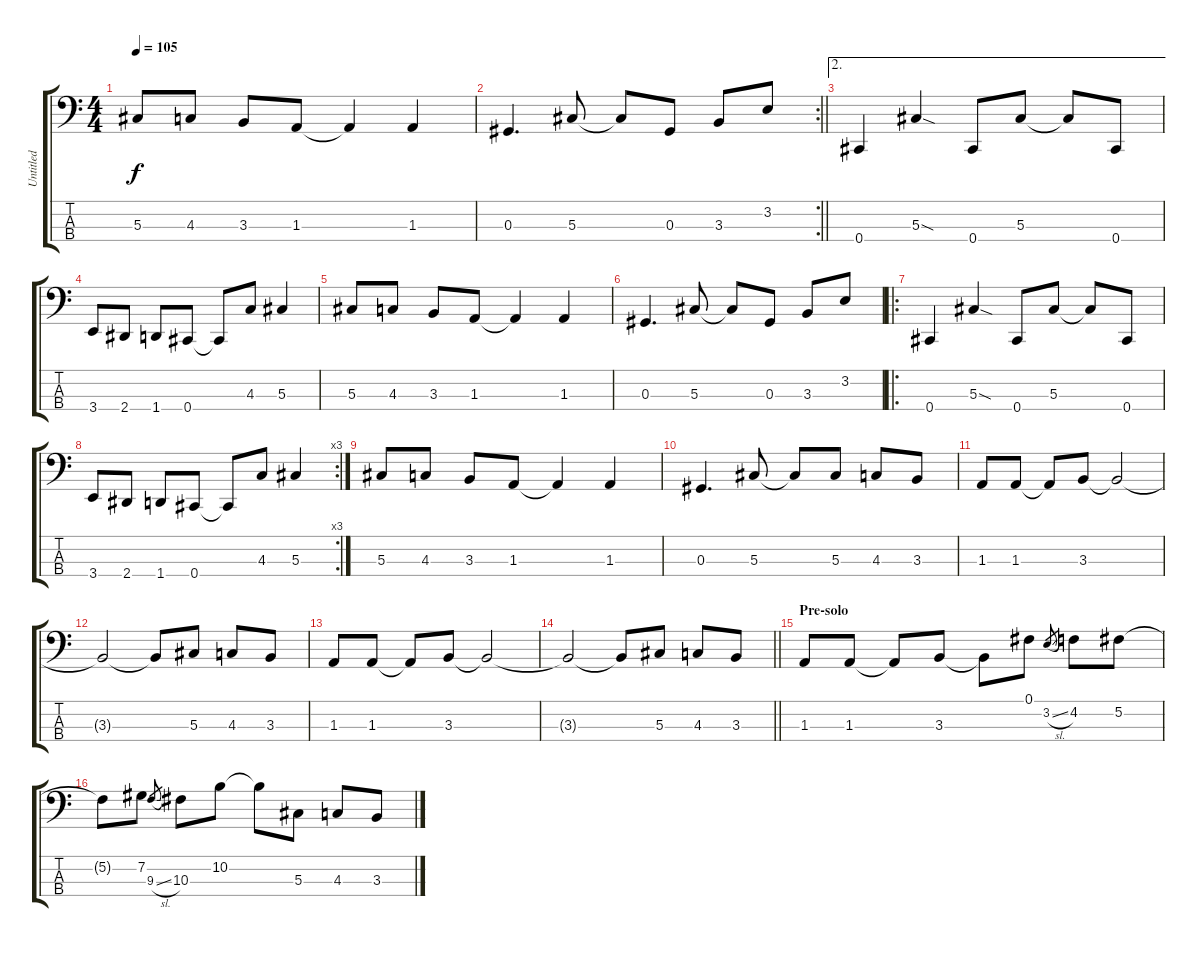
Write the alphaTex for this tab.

\track ("Untitled" "Untitled") {instrument electricbasspick}
\staff {score tabs}
\tuning (Gb2 Db2 Ab1 Db1) {hide}
\ts (4 4)
\tempo 105
\clef f4
\ks c
5.3.8{dy f} 4.3.8 3.3.8 1.3.8 1.3{t}.4 1.3.4 |
\rc 2
\barLineRight lightlight
0.3.4{d} 5.3.8 5.3{t}.8 0.3.8 3.3.8 3.2.8 |
\ae 2
0.4.4 5.3{sod}.4 0.4.8 5.3.8 5.3{t}.8 0.4.8 |
3.4.8 2.4.8 1.4.8 0.4.8 0.4{t}.8 4.3.8 5.3.4 |
5.3.8 4.3.8 3.3.8 1.3.8 1.3{t}.4 1.3.4 |
0.3.4{d} 5.3.8 5.3{t}.8 0.3.8 3.3.8 3.2.8 |
\ro
0.4.4 5.3{sod}.4 0.4.8 5.3.8 5.3{t}.8 0.4.8 |
\rc 3
3.4.8 2.4.8 1.4.8 0.4.8 0.4{t}.8 4.3.8 5.3.4 |
5.3.8 4.3.8 3.3.8 1.3.8 1.3{t}.4 1.3.4 |
0.3.4{d} 5.3.8 5.3{t}.8 5.3.8 4.3.8 3.3.8 |
1.3.8 1.3.8 1.3{t}.8 3.3.8 3.3{t}.2 |
3.3{t}.2 3.3{t}.8 5.3.8 4.3.8 3.3.8 |
1.3.8 1.3.8 1.3{t}.8 3.3.8 3.3{t}.2 |
\barLineRight lightlight
3.3{t}.2 3.3{t}.8 5.3.8 4.3.8 3.3.8 |
\section ("" "Pre-solo")
1.3.8 1.3.8 1.3{t}.8 3.3.8 3.3{t}.8 0.1.8 3.2{sl}.8{gr} 4.2.8 5.2.8 |
5.2{t}.8 7.2.8 9.3{sl}.8{gr} 10.3.8 10.2.8 10.2{t}.8 5.3.8 4.3.8 3.3.8
